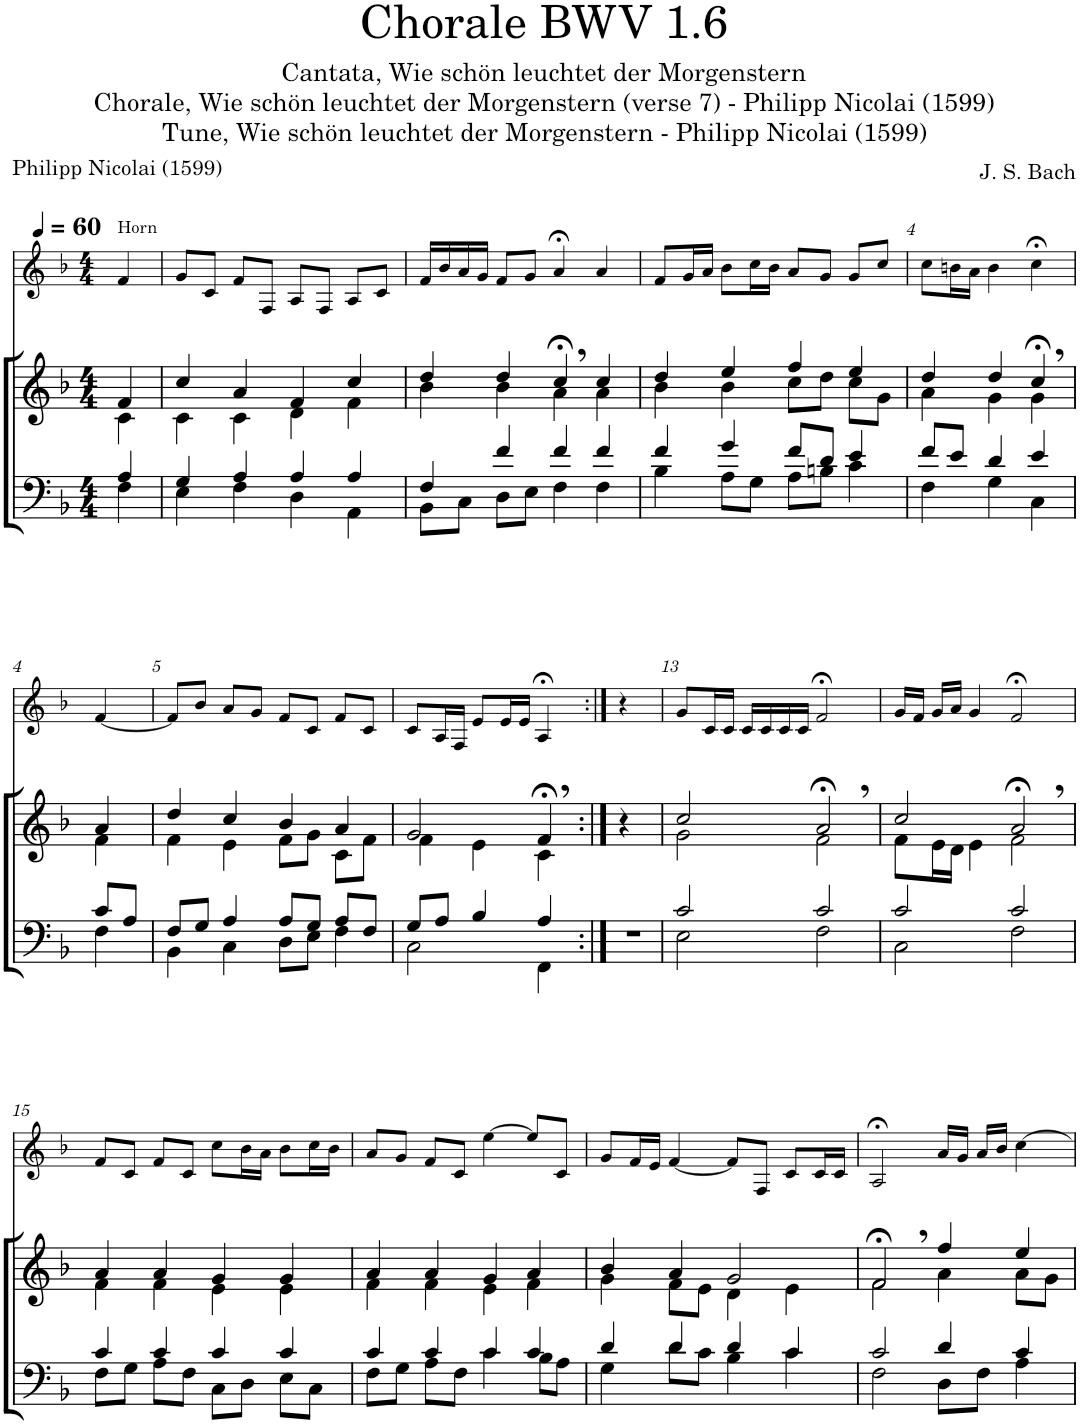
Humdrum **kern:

**kern	**kern	**kern
*part3	*part2	*part1
*staff3	*staff2	*staff1
*I"Men	*I"Women	*I"Horn in C
*	*	*I'Hn
*	*	*stria5
*clefF4	*clefG2	*clefG2
*	*	*Trd7c12
*k[b-]	*k[b-]	*k[b-]
*M4/4	*M4/4	*M4/4
*MM60	*MM60	*MM60
=	=	=
*^	*^	*
!	!	!	!	!LO:TX:a:t=Horn
4A/	4F\	4f/	4c\	4f/
=1	=1	=1	=1	=1
4G/	4E\	4cc/	4c\	8g/L
.	.	.	.	8c/J
4A/	4F\	4a/	4c\	8f/L
.	.	.	.	8F/J
4A/	4D\	4f/	4d\	8A/L
.	.	.	.	8F/J
4A/	4AA\	4cc/	4f\	8A/L
.	.	.	.	8c/J
=2	=2	=2	=2	=2
4F/	8BB-\L	4dd/	4b-\	16f/LL
.	.	.	.	16b-/
.	8C\J	.	.	16a/
.	.	.	.	16g/JJ
4f/	8D\L	4dd/	4b-\	8f/L
.	8E\J	.	.	8g/J
4f/	4F\	4cc;<,/	4a\	4a;</
4f/	4F\	4cc/	4a\	4a/
=3	=3	=3	=3	=3
4f/	4B-\	4dd/	4b-\	8f/L
.	.	.	.	16g/L
.	.	.	.	16a/JJ
4g/	8A\L	4ee/	4b-\	8b-\L
.	8G\J	.	.	16cc\L
.	.	.	.	16b-\JJ
8f/L	8A\L	4ff/	8cc\L	8a/L
8d/J	8Bn\J	.	8dd\J	8g/J
4e/	4c\	4ee/	8cc\L	8g/L
.	.	.	8g\J	8cc/J
=4	=4	=4	=4	=4
8f/L	4F\	4dd/	4a\	8cc\L
8e/J	.	.	.	16bn\L
.	.	.	.	16a\JJ
4d/	4G\	4dd/	4g\	4b\
4e/	4C\	4cc;<,/	4g\	4cc;<\
!!LO:LB:g=z
=4	=4	=4	=4	=4
8c/L	4F\	4a/	4f\	[4f/
8A/J	.	.	.	.
=5	=5	=5	=5	=5
8F/L	4BB-\	4dd/	4f\	8f/L]
8G/J	.	.	.	8b-/J
4A/	4C\	4cc/	4e\	8a/L
.	.	.	.	8g/J
8A/L	8D\L	4b-/	8f\L	8f/L
8G/J	8E\J	.	8g\J	8c/J
8A/L	4F\	4a/	8c\L	8f/L
8F/J	.	.	8f\J	8c/J
=6	=6	=6	=6	=6
8G/L	2C\	2g/	4f\	8c/L
8A/J	.	.	.	16A/L
.	.	.	.	16F/JJ
4B-/	.	.	4e\	8e/L
.	.	.	.	16e/L
.	.	.	.	16e/JJ
4A/	4FF\	4f;<,/	4c\	4A;</
*v	*v	*	*	*
*	*v	*v	*
=6X1:|!	=6X1:|!	=6X1:|!
1r	4r	4r
.	2.ryy	2.ryy
=13	=13	=13
*^	*^	*
2c/	2E\	2cc/	2g\	8g/L
.	.	.	.	16c/L
.	.	.	.	16c/JJ
.	.	.	.	16c/LL
.	.	.	.	16c/
.	.	.	.	16c/
.	.	.	.	16c/JJ
2c/	2F\	2a;<,/	2f\	2f;</
=14	=14	=14	=14	=14
2c/	2C\	2cc/	8f\L	16g/LL
.	.	.	.	16f/JJ
.	.	.	16e\L	16g/LL
.	.	.	16d\JJ	16a/JJ
.	.	.	4e\	4g/
2c/	2F\	2a;<,/	2f\	2f;</
!!LO:LB:g=z
=15	=15	=15	=15	=15
4c/	8F\L	4a/	4f\	8f/L
.	8G\J	.	.	8c/J
4c/	8A\L	4a/	4f\	8f/L
.	8F\J	.	.	8c/J
4c/	8C\L	4g/	4e\	8cc\L
.	8D\J	.	.	16b-\L
.	.	.	.	16a\JJ
4c/	8E\L	4g/	4e\	8b-\L
.	8C\J	.	.	16cc\L
.	.	.	.	16b-\JJ
=16	=16	=16	=16	=16
4c/	8F\L	4a/	4f\	8a/L
.	8G\J	.	.	8g/J
4c/	8A\L	4a/	4f\	8f/L
.	8F\J	.	.	8c/J
4c/	4c\	4g/	4e\	[4ee\
4c/	8B-\L	4a/	4f\	8ee/L]
.	8A\J	.	.	8c/J
=17	=17	=17	=17	=17
4d/	4G\	4b-/	4g\	8g/L
.	.	.	.	16f/L
.	.	.	.	16e/JJ
4d/	8d\L	4a/	8f\L	[4f/
.	8c\J	.	8e\J	.
4d/	4B-\	2g/	4d\	8f/L]
.	.	.	.	8F/J
4c/	4c\	.	4e\	8c/L
.	.	.	.	16c/L
.	.	.	.	16c/JJ
=18	=18	=18	=18	=18
2c/	2F\	2f;<,/	2f\	2A;</
4d/	8D\L	4ff/	4a\	16a/LL
.	.	.	.	16g/JJ
.	8F\J	.	.	16a/LL
.	.	.	.	16b-/JJ
4c/	4A\	4ee/	8a\L	[4cc\
.	.	.	8g\J	.
*v	*v	*	*	*
*	*v	*v	*
=	=	=
*-	*-	*-
